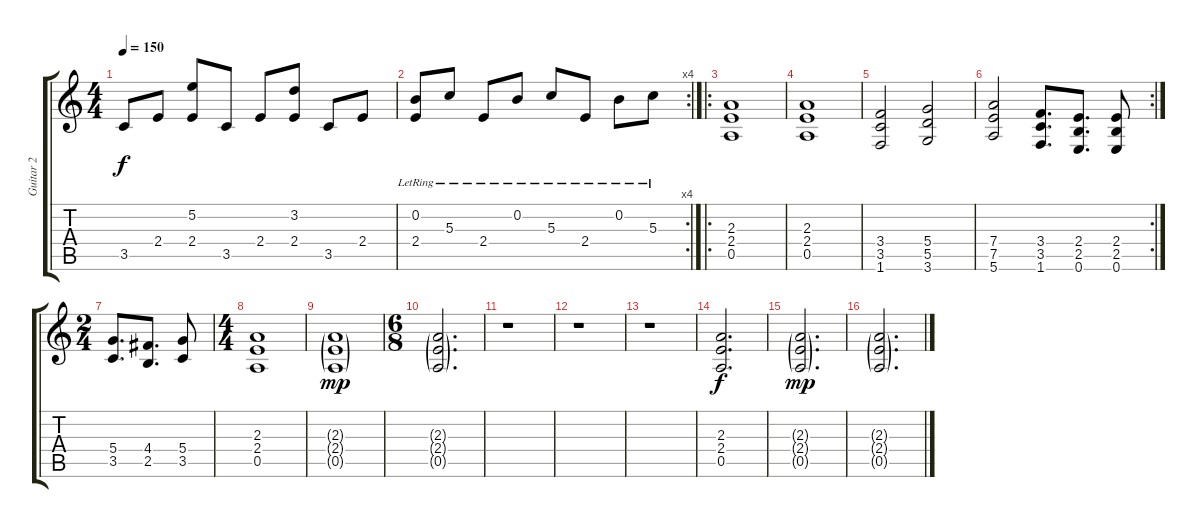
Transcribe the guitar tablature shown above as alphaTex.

\track ("Guitar 2" "Guitar 2") {instrument distortionguitar}
\staff {score tabs}
\tuning (E4 B3 G3 D3 A2 E2) {hide}
\ts (4 4)
\tempo 150
\clef g2
\ks c
3.5.8{dy f} 2.4.8 (5.2 2.4).8 3.5.8 2.4.8 (3.2 2.4).8 3.5.8 2.4.8 |
\rc 4
(0.2{lr} 2.4{lr}).8 5.3{lr}.8 2.4{lr}.8 0.2{lr}.8 5.3{lr}.8 2.4{lr}.8 0.2{lr}.8 5.3{lr}.8 |
\ro
(2.3 2.4 0.5).1 |
(2.3 2.4 0.5).1 |
(3.4 3.5 1.6).2 (5.4 5.5 3.6).2 |
\rc 2
(7.4 7.5 5.6).2 (3.4 3.5 1.6).8{d} (2.4 2.5 0.6).8{d} (2.4 2.5 0.6).8 |
\ts (2 4)
(5.4 3.5).8{d} (4.4 2.5).8{d} (5.4 3.5).8 |
\ts (4 4)
(2.3 2.4 0.5).1 |
(2.3{g} 2.4{g} 0.5{g}).1{dy mp} |
\ts (6 8)
(2.3{g} 2.4{g} 0.5{g}).2{d} |
r.1 |
r.1 |
r.1 |
(2.3 2.4 0.5).2{d dy f} |
(2.3{g} 2.4{g} 0.5{g}).2{d dy mp} |
(2.3{g} 2.4{g} 0.5{g}).2{d}
